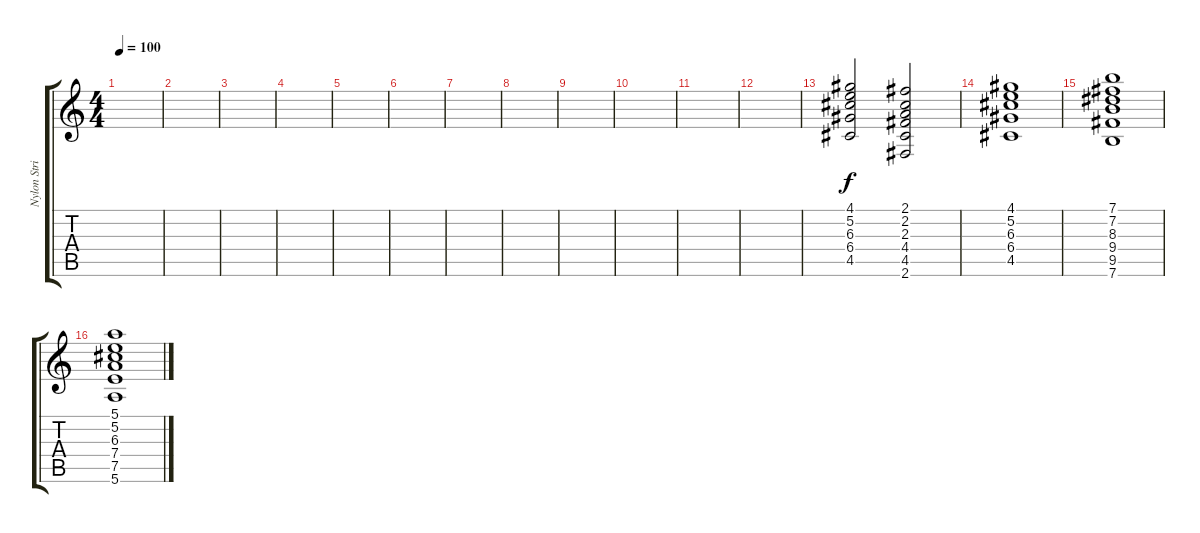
\track ("Nylon String" "Nylon Stri") {instrument acousticguitarsteel}
\staff {score tabs}
\tuning (E4 B3 G3 D3 A2 E2) {hide}
\ts (4 4)
\tempo 100
\clef g2
\ks c
|
|
|
|
|
|
|
|
|
|
|
|
(4.1 5.2 6.3 6.4 4.5).2 (2.1 2.2 2.3 4.4 4.5 2.6).2 |
(4.1 5.2 6.3 6.4 4.5).1 |
(7.1 7.2 8.3 9.4 9.5 7.6).1 |
(5.1 5.2 6.3 7.4 7.5 5.6).1
